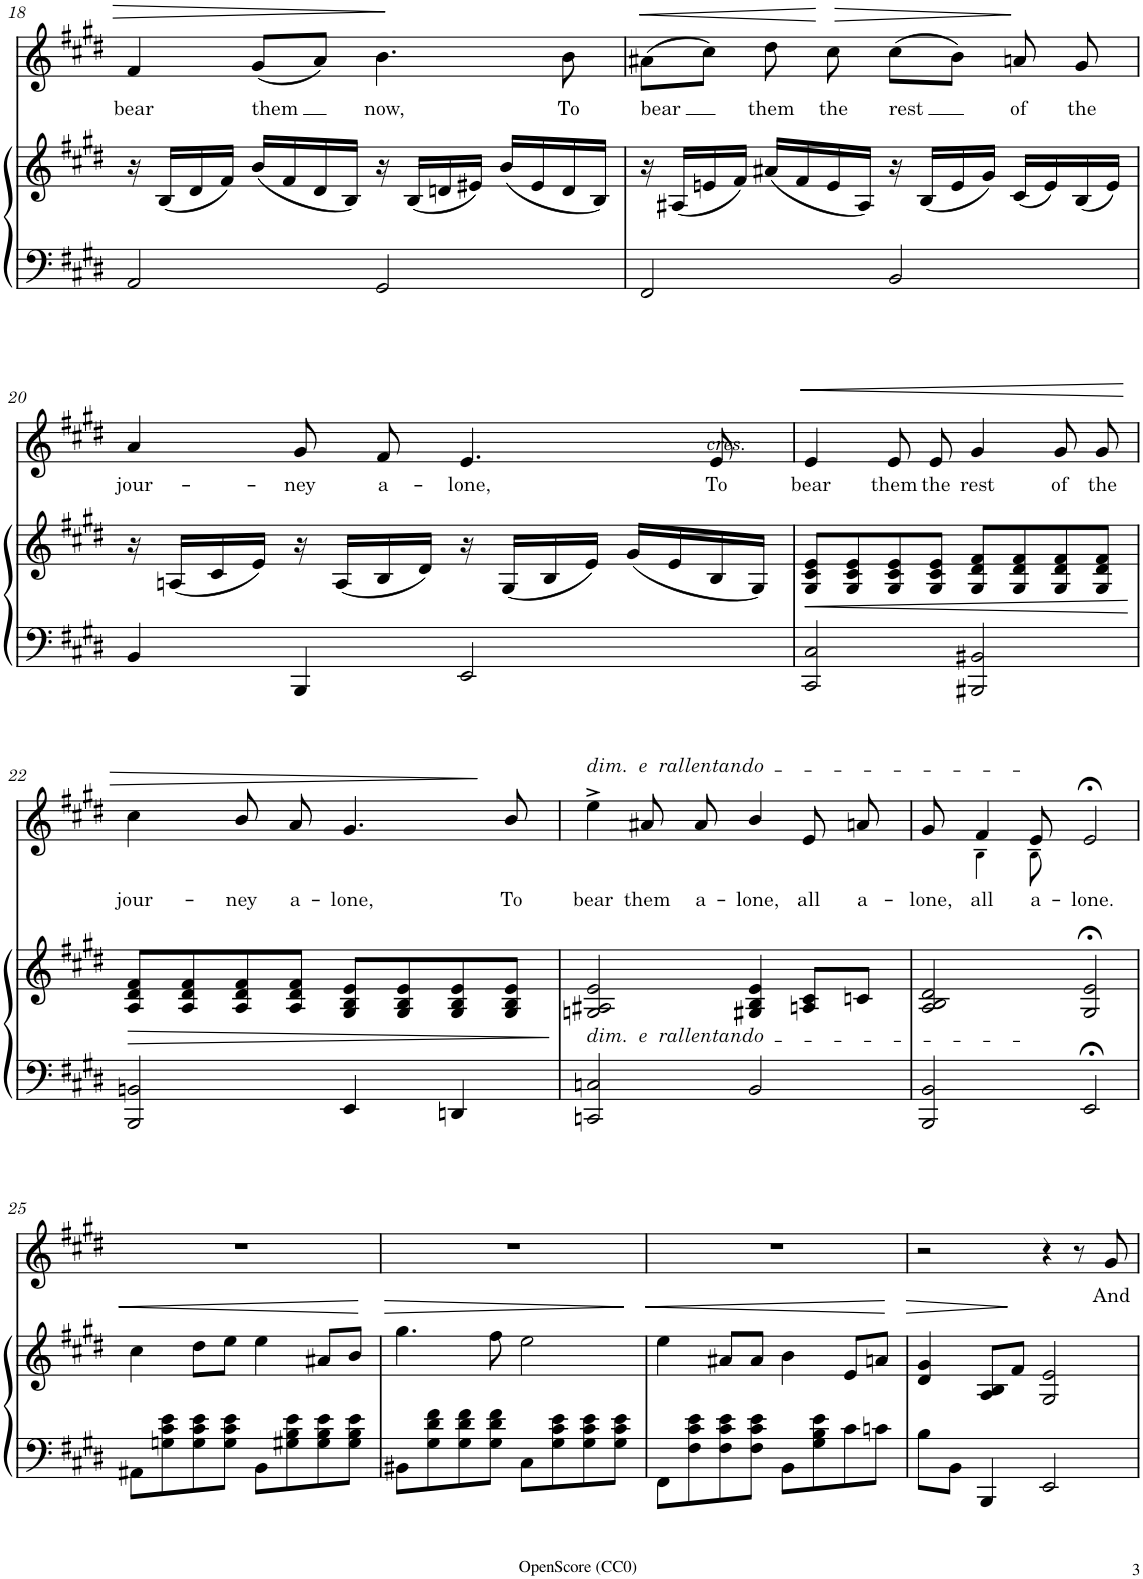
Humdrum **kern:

**kern	**kern	**dynam	**kern	**text	**dynam
*part2	*part2	*part2	*part1	*part1	*part1
*staff3	*staff2	*staff2/3	*staff1	*staff1	*staff1
*I"Piano	*	*	*I"Voice	*	*
*I'Pno	*	*	*	*	*
!!LO:PB:g=z
*clefF4	*clefG2	*	*clefG2	*	*
*k[f#c#g#d#]	*k[f#c#g#d#]	*	*k[f#c#g#d#]	*	*
*M4/4	*M4/4	*	*M4/4	*	*
*met(c)	*met(c)	*	*met(c)	*	*
=18	=18	=18	=18	=18	=18
!	!	!	!	!LO:LY:b	!LO:HP:b
2AA/	16r	.	4f#/	bear	>
.	(16B/LL	.	.	.	.
.	16d#/	.	.	.	.
.	16f#/JJ)	.	.	.	.
!	!	!	!	!LO:LY:b	!
.	(16b/LL	.	(8g#/L	them	.
.	16f#/	.	.	.	.
.	16d#/	.	8a/J)	.	.
.	16B/JJ)	.	.	.	.
!	!	!	!	!LO:LY:b	!
2GG#/	16r	.	4.b\	now,	.
.	(16B/LL	.	.	.	.
.	16dn/	.	.	.	.
.	16e#X/JJ)	.	.	.	.
.	(16b/LL	.	.	.	.
.	16e#/	.	.	.	.
!	!	!	!	!LO:LY:b	!
.	16d/	.	8b\	To	]
.	16B/JJ)	.	.	.	.
=19	=19	=19	=19	=19	=19
!	!	!	!	!LO:LY:b	!LO:HP:b
2FF#/	16r	.	(8a#X\L	bear	<
.	(16A#X/LL	.	.	.	.
.	16en/	.	8cc#\J)	.	.
.	16f#/JJ)	.	.	.	.
!	!	!	!	!LO:LY:b	!
.	(16a#X/LL	.	8dd#\	them	.
.	16f#/	.	.	.	.
!	!	!	!	!LO:LY:b	!LO:HP:n=1:b
.	16e/	.	8cc#\	the	[ >
.	16A#/JJ)	.	.	.	.
!	!	!	!	!LO:LY:b	!
2BB/	16r	.	(8cc#\L	rest	.
.	(16B/LL	.	.	.	.
.	16e/	.	8b\J)	.	.
.	16g#/JJ)	.	.	.	.
!	!	!	!	!LO:LY:b	!
.	(16c#/LL	.	8an/	of	]
.	16e/)	.	.	.	.
!	!	!	!	!LO:LY:b	!
.	(16B/	.	8g#/	the	.
.	16e/JJ)	.	.	.	.
!!LO:LB:g=z
=20	=20	=20	=20	=20	=20
!	!	!	!	!LO:LY:b	!
4BB/	16r	.	4a/	jour-	.
.	(16An/LL	.	.	.	.
.	16c#/	.	.	.	.
.	16e/JJ)	.	.	.	.
!	!	!	!	!LO:LY:b	!
4BBB/	16r	.	8g#/	-ney	.
.	(16A/LL	.	.	.	.
!	!	!	!	!LO:LY:b	!
.	16B/	.	8f#/	a-	.
.	16d#/JJ)	.	.	.	.
!	!	!	!	!LO:LY:b	!
2EE/	16r	.	4.e/	-lone,	.
.	(16G#/LL	.	.	.	.
.	16B/	.	.	.	.
.	16e/JJ)	.	.	.	.
.	(16g#/LL	.	.	.	.
.	16e/	.	.	.	.
!	!	!	!LO:TX:b:i:t=cres.	!	!
!	!	!	!	!LO:LY:b	!
.	16B/	.	8e/	To	.
.	16G#/JJ)	.	.	.	.
=21	=21	=21	=21	=21	=21
!	!	!LO:HP:b	!	!LO:LY:b	!LO:HP:b
2CC#/ 2C#/	8G#/ 8c#/ 8e/L	<	4e/	bear	<
.	8G#/ 8c#/ 8e/	.	.	.	.
!	!	!	!	!LO:LY:b	!
.	8G#/ 8c#/ 8e/	.	8e/	them	.
!	!	!	!	!LO:LY:b	!
.	8G#/ 8c#/ 8e/J	.	8e/	the	.
!	!	!	!	!LO:LY:b	!
2BBB#X/ 2BB#X/	8G#/ 8d#/ 8f#/L	.	4g#/	rest	.
.	8G#/ 8d#/ 8f#/	.	.	.	.
!	!	!	!	!LO:LY:b	!
.	8G#/ 8d#/ 8f#/	.	8g#/	of	.
!	!	!	!	!LO:LY:b	!
.	8G#/ 8d#/ 8f#/J	.	8g#/	the	.
.	.	[	.	.	[
!!LO:LB:g=z
=22	=22	=22	=22	=22	=22
!	!	!LO:HP:b	!	!LO:LY:b	!LO:HP:b
2BBB/ 2BBn/	8A/ 8d#/ 8f#/L	>	4cc#\	jour-	>
.	8A/ 8d#/ 8f#/	.	.	.	.
!	!	!	!	!LO:LY:b	!
.	8A/ 8d#/ 8f#/	.	8b/	-ney	.
!	!	!	!	!LO:LY:b	!
.	8A/ 8d#/ 8f#/J	.	8a/	a-	.
!	!	!	!	!LO:LY:b	!
4EE/	8G#/ 8B/ 8e/L	.	4.g#/	-lone,	.
.	8G#/ 8B/ 8e/	.	.	.	.
4DDn/	8G#/ 8B/ 8e/	.	.	.	.
!	!	!	!	!LO:LY:b	!
.	8G#/ 8B/ 8e/J	.	8b/	To	]
.	.	]	.	.	.
=23	=23	=23	=23	=23	=23
!	!	!	!LO:TX:a:i:t=dim.  e  rallentando	!	!
!	!LO:TX:b:i:t=dim.  e  rallentando	!	!	!	!
!	!	!	!	!LO:LY:b	!
2CCn/ 2Cn/	2Gn/ 2A#X/ 2e/	.	4ee^\	bear	.
!	!	!	!	!LO:LY:b	!
.	.	.	8a#X/	them	.
!	!	!	!	!LO:LY:b	!
.	.	.	8a#/	a-	.
!	!	!	!	!LO:LY:b	!
2BB/	4G#X/ 4B/ 4e/	.	4b/	-lone,	.
!	!	!	!	!LO:LY:b	!
.	8An/ 8c#/L	.	8e/	all	.
!	!	!	!	!LO:LY:b	!
.	8cn/J	.	8an/	a-	.
=24	=24	=24	=24	=24	=24
*	*^	*	*	*	*
!	!	!	!	!	!LO:LY:b	!
*	*	*	*	*^	*	*
2BBB/ 2BB/	2A/ 2B/ 2d#/	4ryy	.	8g#/	8ryy	-lone,	.
!	!	!	!	!	!	!LO:LY:b	!
.	.	.	.	4f#/	4B\	all	.
.	.	8ryy	.	.	.	.	.
!	!	!	!	!	!	!LO:LY:b	!
.	.	8ryy	.	8e/	8B\	a-	.
!	!	!	!	!	!	!LO:LY:b	!
2EE;</	2G#/;< 2e/;<	2ryy	.	2e;<,/	2ryy	-lone.	.
!!LO:LB:g=z
=25	=25	=25	=25	=25	=25	=25	=25
!	!	!	!LO:HP:b	!	!	!	!
*	*v	*v	*	*	*	*	*
*	*	*	*v	*v	*	*
8AA#X\L	4cc#\	<	1r	.	.
8Gn\ 8c#\ 8e\	.	.	.	.	.
8G\ 8c#\ 8e\	8dd#\L	.	.	.	.
8G\ 8c#\ 8e\J	8ee\J	.	.	.	.
8BB\L	4ee\	.	.	.	.
8G#X\ 8B\ 8e\	.	.	.	.	.
8G#\ 8B\ 8e\	8a#X/L	.	.	.	.
8G#\ 8B\ 8e\J	8b/J	.	.	.	.
.	.	[	.	.	.
=26	=26	=26	=26	=26	=26
!	!	!LO:HP:b	!	!	!
8BB#X\L	4.gg#\	>	1r	.	.
8G#\ 8d#\ 8f#\	.	.	.	.	.
8G#\ 8d#\ 8f#\	.	.	.	.	.
8G#\ 8d#\ 8f#\J	8ff#\	.	.	.	.
8C#\L	2ee\	.	.	.	.
8G#\ 8c#\ 8e\	.	.	.	.	.
8G#\ 8c#\ 8e\	.	.	.	.	.
8G#\ 8c#\ 8e\J	.	.	.	.	.
.	.	]	.	.	.
=27	=27	=27	=27	=27	=27
!	!	!LO:HP:b	!	!	!
8FF#\L	4ee\	<	1r	.	.
8F#\ 8c#\ 8e\	.	.	.	.	.
8F#\ 8c#\ 8e\	8a#X/L	.	.	.	.
8F#\ 8c#\ 8e\J	8a#/J	.	.	.	.
8BB\L	4b\	.	.	.	.
8G#\ 8B\ 8e\	.	.	.	.	.
8c#\	8e/L	.	.	.	.
8cn\J	8an/J	.	.	.	.
.	.	[	.	.	.
=28	=28	=28	=28	=28	=28
!	!	!LO:HP:b	!	!	!
8B\L	4d#/ 4g#/	>	2r	.	.
8BB\J	.	.	.	.	.
4BBB/	8A/ 8B/L	.	.	.	.
.	8f#/J	.	.	.	.
2EE/	2G#/ 2e/	]	4r	.	.
.	.	.	8r	.	.
!	!	!	!	!LO:LY:b	!
.	.	.	8g#/	And	.
=	=	=	=	=	=
*-	*-	*-	*-	*-	*-
